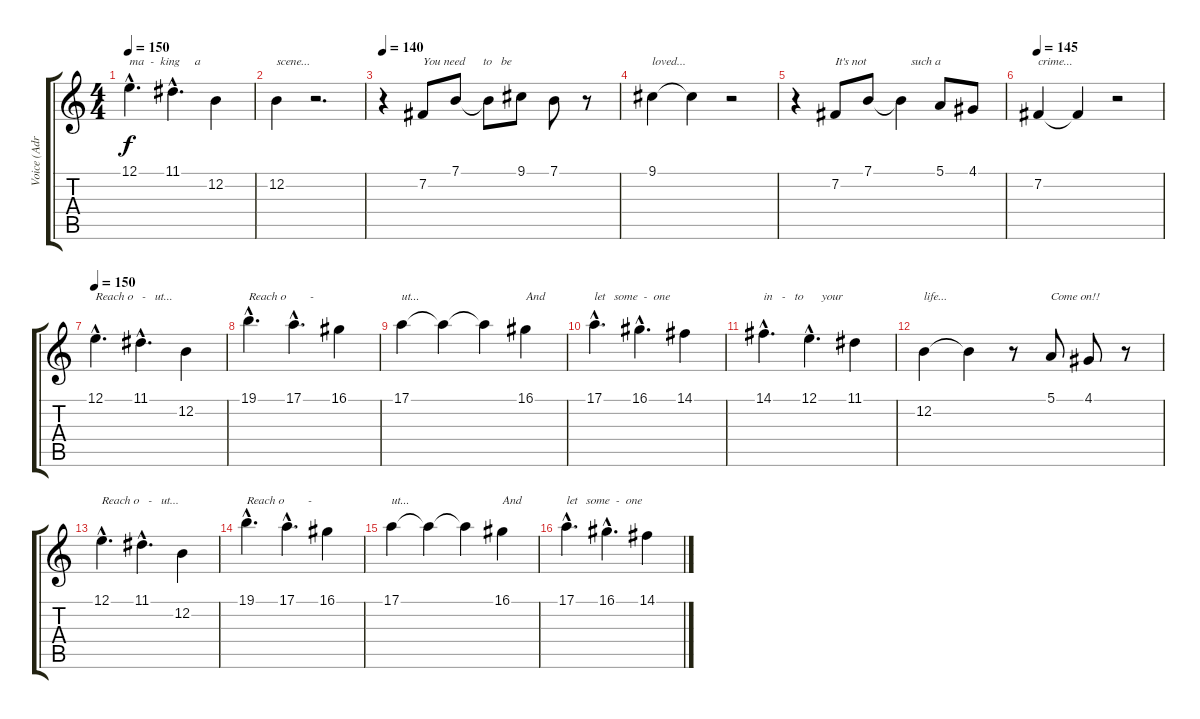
\track ("Voice (Adrian Smith)" "Voice (Adr") {instrument cello}
\staff {score tabs}
\tuning (E4 B3 G3 D3 A2 E2) {hide}
\ts (4 4)
\tempo 150
\clef g2
\ks c
12.1{hac}.4{d txt "ma  -  king     a" dy f} 11.1{hac}.4{d} 12.2.4 |
12.2.4{txt "scene..."} r.2{d} |
\tempo 140
r.4 7.2.8{txt "You need      to   be"} 7.1.8 7.1{t}.8 9.1.8 7.1.8 r.8 |
9.1.4{txt "loved..."} 9.1{t}.4 r.2 |
r.4 7.2.8{txt "It's not               such a"} 7.1.8 7.1{t}.4 5.1.8 4.1.8 |
\tempo 145
7.2.4{txt "crime..."} 7.2{t}.4 r.2 |
\tempo 150
12.1{hac}.4{d txt "Reach o   -   ut..."} 11.1{hac}.4{d} 12.2.4 |
19.1{hac}.4{d txt "Reach o        -"} 17.1{hac}.4{d} 16.1.4 |
17.1.4{txt "ut..."} 17.1{t}.4 17.1{t}.4 16.1.4{txt "And"} |
17.1{hac}.4{d txt "let   some  -  one"} 16.1{hac}.4{d} 14.1.4 |
14.1{hac}.4{d txt "in   -   to      your"} 12.1{hac}.4{d} 11.1.4 |
12.2.4{txt "life..."} 12.2{t}.4 r.8 5.1.8{txt "Come on!!"} 4.1.8 r.8 |
12.1{hac}.4{d txt "Reach o   -   ut..."} 11.1{hac}.4{d} 12.2.4 |
19.1{hac}.4{d txt "Reach o        -"} 17.1{hac}.4{d} 16.1.4 |
17.1.4{txt "ut..."} 17.1{t}.4 17.1{t}.4 16.1.4{txt "And"} |
17.1{hac}.4{d txt "let   some  -  one"} 16.1{hac}.4{d} 14.1.4
